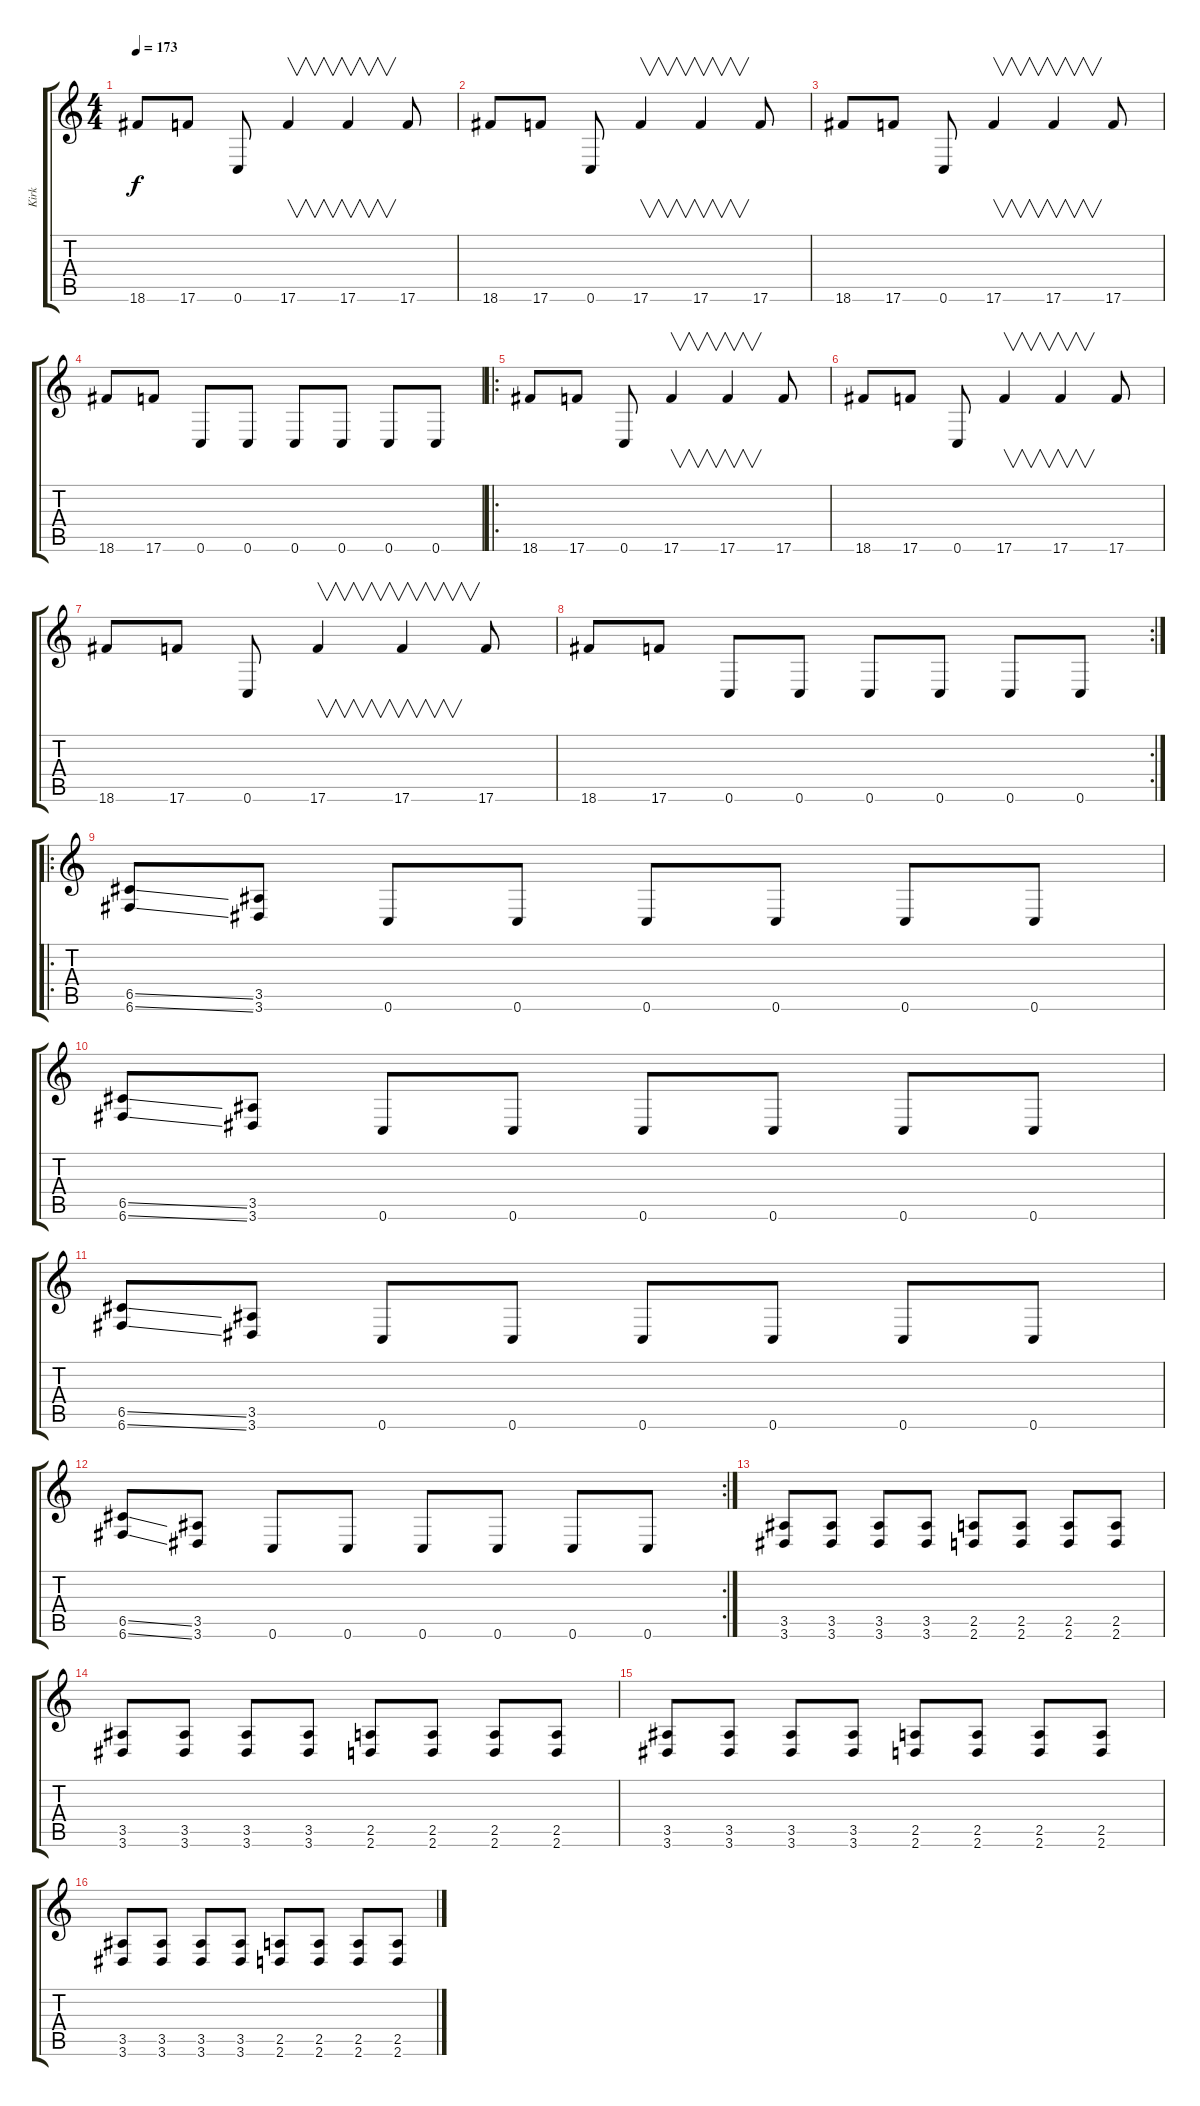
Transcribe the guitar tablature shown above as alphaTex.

\track ("Kirk" "Kirk") {instrument distortionguitar}
\staff {score tabs}
\tuning (D4 A3 F3 C3 G2 C2) {hide}
\ts (4 4)
\tempo 173
\clef g2
\ks c
18.6.8{dy f} 17.6.8 0.6.8 17.6.4{v} 17.6.4{v} 17.6.8 |
18.6.8 17.6.8 0.6.8 17.6.4{v} 17.6.4{v} 17.6.8 |
18.6.8 17.6.8 0.6.8 17.6.4{v} 17.6.4{v} 17.6.8 |
18.6.8 17.6.8 0.6.8 0.6.8 0.6.8 0.6.8 0.6.8 0.6.8 |
\ro
18.6.8 17.6.8 0.6.8 17.6.4{v} 17.6.4{v} 17.6.8 |
18.6.8 17.6.8 0.6.8 17.6.4{v} 17.6.4{v} 17.6.8 |
18.6.8 17.6.8 0.6.8 17.6.4{v} 17.6.4{v} 17.6.8 |
\rc 2
18.6.8 17.6.8 0.6.8 0.6.8 0.6.8 0.6.8 0.6.8 0.6.8 |
\ro
(6.5{ss} 6.6{ss}).8 (3.5 3.6).8 0.6.8 0.6.8 0.6.8 0.6.8 0.6.8 0.6.8 |
(6.5{ss} 6.6{ss}).8 (3.5 3.6).8 0.6.8 0.6.8 0.6.8 0.6.8 0.6.8 0.6.8 |
(6.5{ss} 6.6{ss}).8 (3.5 3.6).8 0.6.8 0.6.8 0.6.8 0.6.8 0.6.8 0.6.8 |
\rc 2
(6.5{ss} 6.6{ss}).8 (3.5 3.6).8 0.6.8 0.6.8 0.6.8 0.6.8 0.6.8 0.6.8 |
(3.5 3.6).8 (3.5 3.6).8 (3.5 3.6).8 (3.5 3.6).8 (2.5 2.6).8 (2.5 2.6).8 (2.5 2.6).8 (2.5 2.6).8 |
(3.5 3.6).8 (3.5 3.6).8 (3.5 3.6).8 (3.5 3.6).8 (2.5 2.6).8 (2.5 2.6).8 (2.5 2.6).8 (2.5 2.6).8 |
(3.5 3.6).8 (3.5 3.6).8 (3.5 3.6).8 (3.5 3.6).8 (2.5 2.6).8 (2.5 2.6).8 (2.5 2.6).8 (2.5 2.6).8 |
(3.5 3.6).8 (3.5 3.6).8 (3.5 3.6).8 (3.5 3.6).8 (2.5 2.6).8 (2.5 2.6).8 (2.5 2.6).8 (2.5 2.6).8
